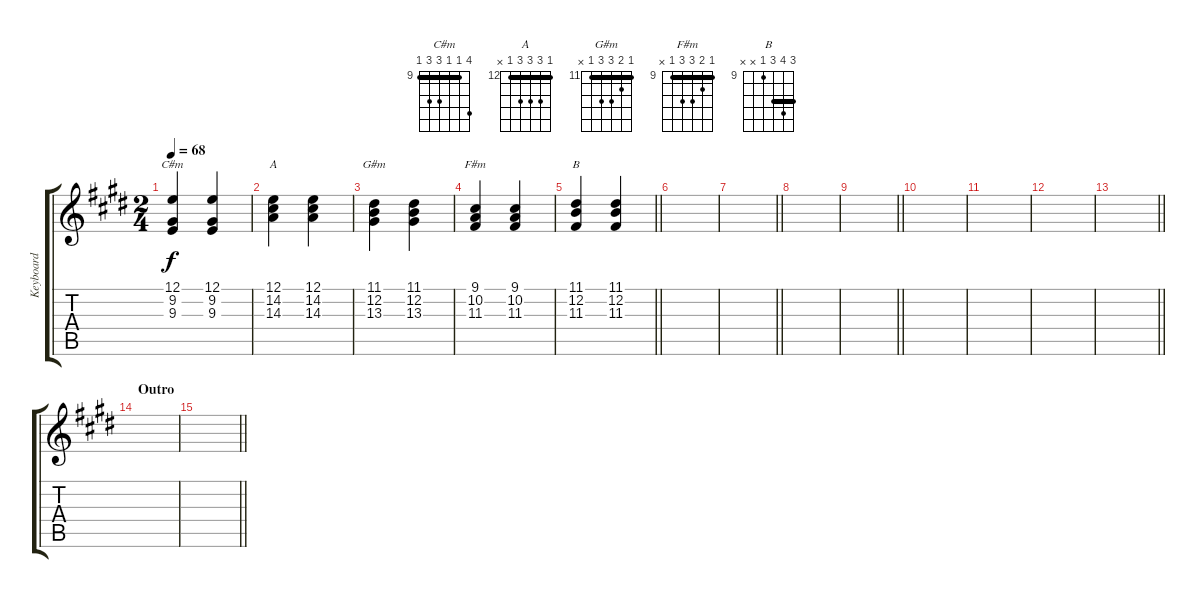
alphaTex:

\track ("Keyboard" "Keyboard") {instrument acousticgrandpiano}
\staff {score tabs}
\tuning (E4 B3 G3 D3 A2 E2) {hide}
\chord ("C#m" 12 9 9 11 11 9) {firstfret 9 barre 9}
\chord ("A" 12 14 14 14 12 x) {firstfret 12 barre 12}
\chord ("G#m" 11 12 13 13 11 x) {firstfret 11 barre 11}
\chord ("F#m" 9 10 11 11 9 x) {firstfret 9 barre 9}
\chord ("B" 11 12 11 9 x x) {firstfret 9 barre 11}
\ts (2 4)
\tempo 68
\clef g2
\ks e
(12.1 9.2 9.3).4{ch "C#m" dy f} (12.1 9.2 9.3).4 |
(12.1 14.2 14.3).4{ch "A"} (12.1 14.2 14.3).4 |
(11.1 12.2 13.3).4{ch "G#m"} (11.1 12.2 13.3).4 |
(9.1 10.2 11.3).4{ch "F#m"} (9.1 10.2 11.3).4 |
\barLineRight lightlight
(11.1 12.2 11.3).4{ch "B"} (11.1 12.2 11.3).4 |
\section ("" "")
|
\barLineRight lightlight
|
|
\barLineRight lightlight
|
|
|
|
\barLineRight lightlight
|
\section ("" "Outro")
|
\barLineRight lightlight
